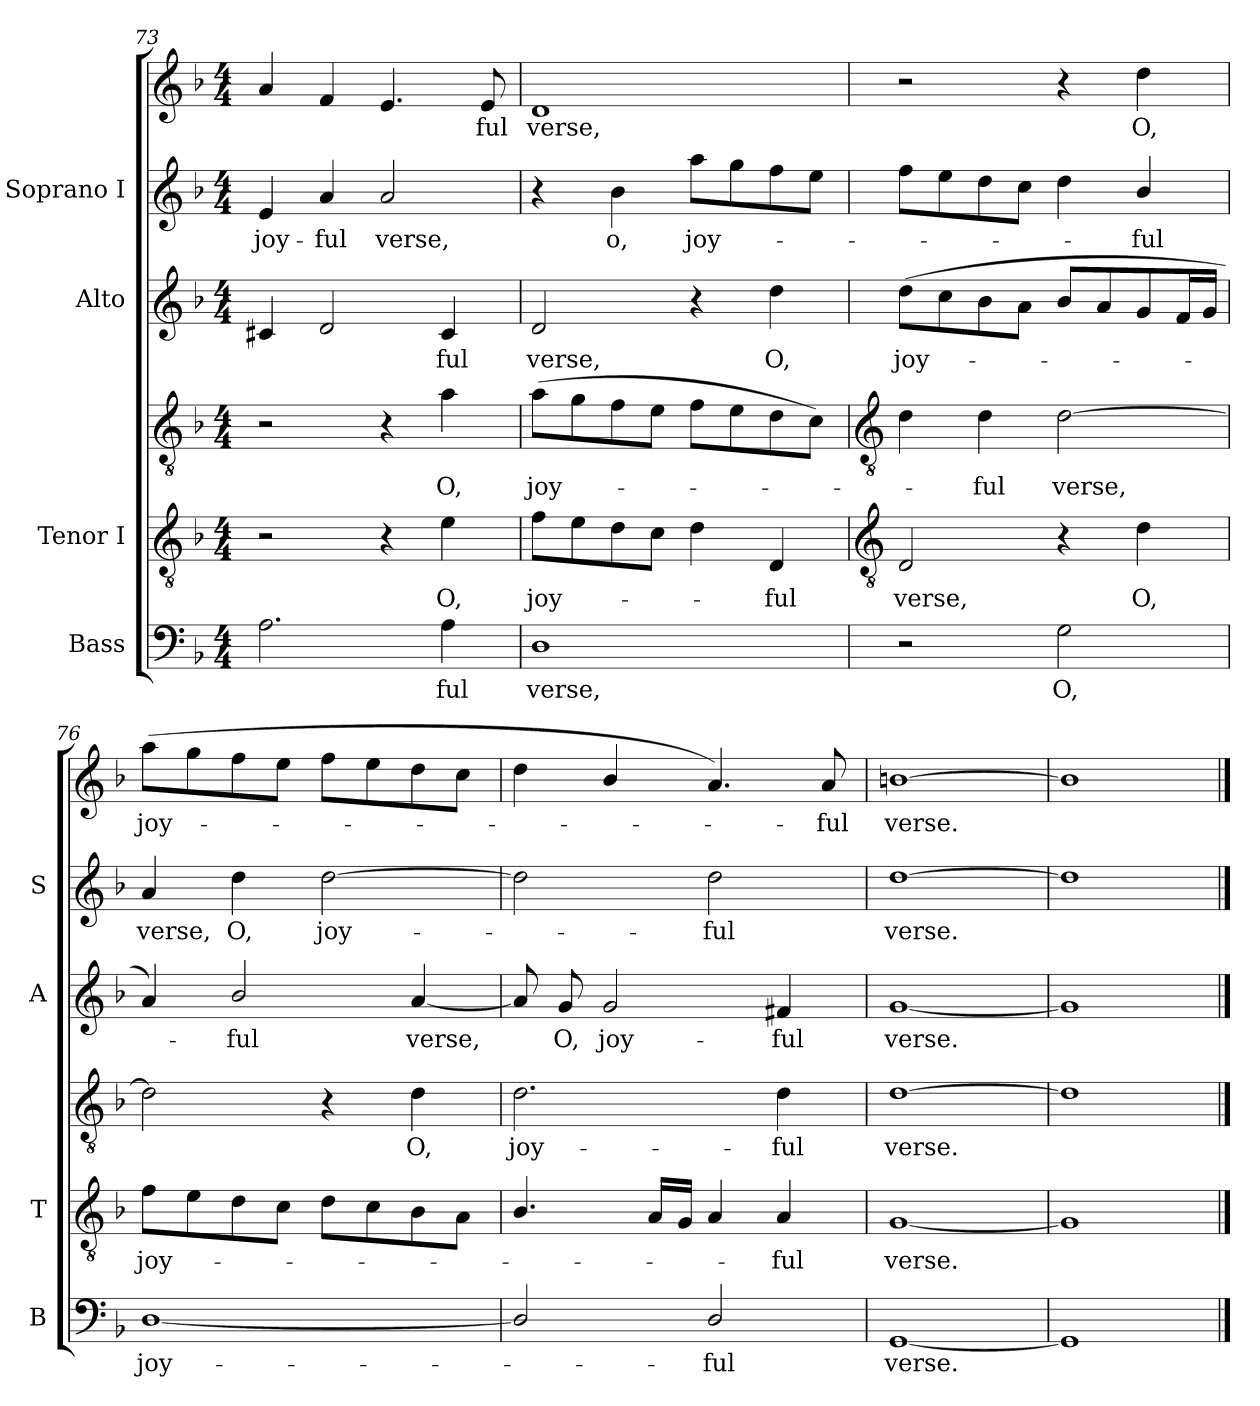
**kern	**text	**kern	**text	**kern	**text	**kern	**text	**kern	**text	**kern	**text
*part4	*part4	*part3	*part3	*part3	*part3	*part2	*part2	*part1	*part1	*part1	*part1
*staff6	*staff6	*staff5	*staff5	*staff4	*staff4	*staff3	*staff3	*staff2	*staff2	*staff1	*staff1
*I"Bass	*	*I"Tenor I	*	*	*	*I"Alto	*	*I"Soprano I	*	*	*
*I'B	*	*I'T	*	*	*	*I'A	*	*I'S	*	*	*
*clefF4	*	*clefGv2	*	*clefGv2	*	*clefG2	*	*clefG2	*	*clefG2	*
*k[b-]	*	*k[b-]	*	*k[b-]	*	*k[b-]	*	*k[b-]	*	*k[b-]	*
*F:	*	*F:	*	*F:	*	*F:	*	*F:	*	*F:	*
*M4/4	*	*M4/4	*	*M4/4	*	*M4/4	*	*M4/4	*	*M4/4	*
=73	=73	=73	=73	=73	=73	=73	=73	=73	=73	=73	=73
!	!	!	!	!	!	!	!	!	!LO:LY:b	!	!
2.A	.	2r	.	2r	.	4c#X	.	4e	joy-	4a	.
!	!	!	!	!	!	!	!	!	!LO:LY:b	!	!
.	.	.	.	.	.	2d	.	4a	-ful	4f	.
!	!	!	!	!	!	!	!	!	!LO:LY:b	!	!
.	.	4r	.	4r	.	.	.	2a	verse,	4.e	.
!	!LO:LY:b	!	!LO:LY:b	!	!LO:LY:b	!	!LO:LY:b	!	!	!	!
4A	ful	4e	O,	4a	O,	4c#	ful	.	.	.	.
!	!	!	!	!	!	!	!	!	!	!	!LO:LY:b
.	.	.	.	.	.	.	.	.	.	8e	ful
=74	=74	=74	=74	=74	=74	=74	=74	=74	=74	=74	=74
!	!LO:LY:b	!	!LO:LY:b	!	!LO:LY:b	!	!LO:LY:b	!	!	!	!LO:LY:b
1D	verse,	8fL	joy-	(>8aL	joy-	2d	verse,	4r	.	1d	verse,
.	.	8e	.	8g	.	.	.	.	.	.	.
!	!	!	!	!	!	!	!	!	!LO:LY:b	!	!
.	.	8d	.	8f	.	.	.	4b-	o,	.	.
.	.	8cJ	.	8eJ	.	.	.	.	.	.	.
!	!	!	!	!	!	!	!	!	!LO:LY:b	!	!
.	.	4d	.	8fL	.	4r	.	8aaL	joy-	.	.
.	.	.	.	8e	.	.	.	8gg	.	.	.
!	!	!	!LO:LY:b	!	!	!	!LO:LY:b	!	!	!	!
.	.	4D	ful	8d	.	4dd	O,	8ff	.	.	.
.	.	.	.	8cJ)	.	.	.	8eeJ	.	.	.
!!LO:LB:g=z
=75	=75	=75	=75	=75	=75	=75	=75	=75	=75	=75	=75
*	*	*clefGv2	*	*clefGv2	*	*	*	*	*	*	*
!	!	!	!LO:LY:b	!	!	!	!LO:LY:b	!	!	!	!
2r	.	2D	verse,	4d	.	(>8ddL	joy-	8ffL	.	2r	.
.	.	.	.	.	.	8cc	.	8ee	.	.	.
!	!	!	!	!	!LO:LY:b	!	!	!	!	!	!
.	.	.	.	4d	ful	8b-	.	8dd	.	.	.
.	.	.	.	.	.	8aJ	.	8ccJ	.	.	.
!	!LO:LY:b	!	!	!	!LO:LY:b	!	!	!	!	!	!
2G	O,	4r	.	[2d	verse,	8b-L	.	4dd	.	4r	.
.	.	.	.	.	.	8a	.	.	.	.	.
!	!	!	!LO:LY:b	!	!	!	!	!	!LO:LY:b	!	!LO:LY:b
.	.	4d	O,	.	.	8g	.	4b-/	ful	4dd	O,
.	.	.	.	.	.	16fL	.	.	.	.	.
.	.	.	.	.	.	16gJJ	.	.	.	.	.
=76	=76	=76	=76	=76	=76	=76	=76	=76	=76	=76	=76
!	!LO:LY:b	!	!LO:LY:b	!	!	!	!	!	!LO:LY:b	!	!LO:LY:b
[1D/	joy-	8fL	joy-	2d]	.	4a)	.	4a	verse,	(>8aaL	joy-
.	.	8e	.	.	.	.	.	.	.	8gg	.
!	!	!	!	!	!	!	!LO:LY:b	!	!LO:LY:b	!	!
.	.	8d	.	.	.	2b-/	ful	4dd	O,	8ff	.
.	.	8cJ	.	.	.	.	.	.	.	8eeJ	.
!	!	!	!	!	!	!	!	!	!LO:LY:b	!	!
.	.	8dL	.	4r	.	.	.	[2dd	joy-	8ffL	.
.	.	8c	.	.	.	.	.	.	.	8ee	.
!	!	!	!	!	!LO:LY:b	!	!LO:LY:b	!	!	!	!
.	.	8B-	.	4d	O,	[4a	verse,	.	.	8dd	.
.	.	8AJ	.	.	.	.	.	.	.	8ccJ	.
=77	=77	=77	=77	=77	=77	=77	=77	=77	=77	=77	=77
!	!	!	!	!	!LO:LY:b	!	!	!	!	!	!
2D/]	.	4.B-/	.	2.d	joy-	8a]	.	2dd]	.	4dd	.
!	!	!	!	!	!	!	!LO:LY:b	!	!	!	!
.	.	.	.	.	.	8g	O,	.	.	.	.
!	!	!	!	!	!	!	!LO:LY:b	!	!	!	!
.	.	.	.	.	.	2g	joy-	.	.	4b-/	.
.	.	16ALL	.	.	.	.	.	.	.	.	.
.	.	16GJJ	.	.	.	.	.	.	.	.	.
!	!LO:LY:b	!	!	!	!	!	!	!	!LO:LY:b	!	!
2D/	ful	4A	.	.	.	.	.	2dd	ful	4.a)	.
!	!	!	!LO:LY:b	!	!LO:LY:b	!	!LO:LY:b	!	!	!	!
.	.	4A	ful	4d	-ful	4f#X	-ful	.	.	.	.
!	!	!	!	!	!	!	!	!	!	!	!LO:LY:b
.	.	.	.	.	.	.	.	.	.	8a	ful
=78	=78	=78	=78	=78	=78	=78	=78	=78	=78	=78	=78
!	!LO:LY:b	!	!LO:LY:b	!	!LO:LY:b	!	!LO:LY:b	!	!LO:LY:b	!	!LO:LY:b
[1GG	verse.	[1G	verse.	[1d	verse.	[1g	verse.	[1dd	verse.	[1bn	verse.
=79	=79	=79	=79	=79	=79	=79	=79	=79	=79	=79	=79
1GG]	.	1G]	.	1d]	.	1g]	.	1dd]	.	1b]	.
==	==	==	==	==	==	==	==	==	==	==	==
*-	*-	*-	*-	*-	*-	*-	*-	*-	*-	*-	*-
